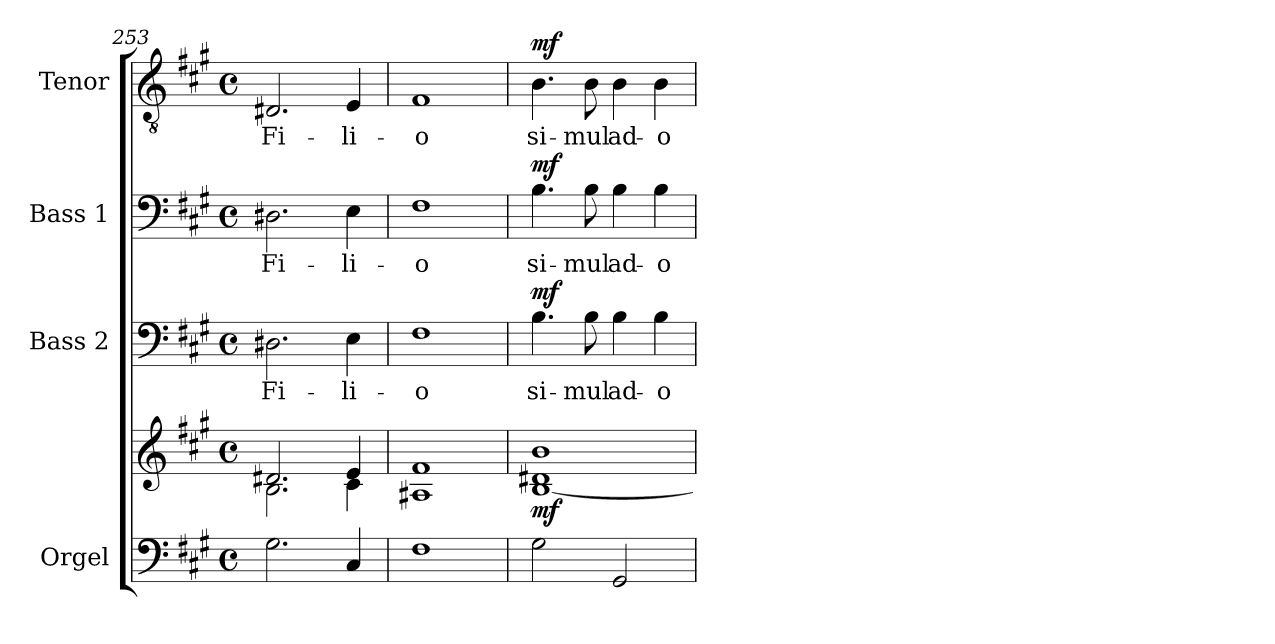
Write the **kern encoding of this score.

**kern	**kern	**dynam	**kern	**text	**dynam	**kern	**text	**dynam	**kern	**text	**dynam
*part4	*part4	*part4	*part3	*part3	*part3	*part2	*part2	*part2	*part1	*part1	*part1
*staff5	*staff4	*staff4/5	*staff3	*staff3	*staff3	*staff2	*staff2	*staff2	*staff1	*staff1	*staff1
*I"Orgel	*	*	*I"Bass 2	*	*	*I"Bass 1	*	*	*I"Tenor	*	*
*I'Org.	*	*	*I'B2.	*	*	*I'B1.	*	*	*I'T.	*	*
!!LO:LB:g=z
*clefF4	*clefG2	*	*clefF4	*	*	*clefF4	*	*	*clefGv2	*	*
*k[f#c#g#]	*k[f#c#g#]	*	*k[f#c#g#]	*	*	*k[f#c#g#]	*	*	*k[f#c#g#]	*	*
*A:	*A:	*	*A:	*	*	*A:	*	*	*A:	*	*
*M4/4	*M4/4	*	*M4/4	*	*	*M4/4	*	*	*M4/4	*	*
*met(c)	*met(c)	*	*met(c)	*	*	*met(c)	*	*	*met(c)	*	*
=253	=253	=253	=253	=253	=253	=253	=253	=253	=253	=253	=253
*	*^	*	*	*	*	*	*	*	*	*	*
!	!	!	!	!	!LO:LY:b	!	!	!LO:LY:b	!	!	!LO:LY:b	!
2.G#\	2.d#X/	2.B\	.	2.D#X\	Fi-	.	2.D#X\	Fi-	.	2.D#X/	Fi-	.
!	!	!	!	!	!LO:LY:b	!	!	!LO:LY:b	!	!	!LO:LY:b	!
4C#/	4e/	4c#\	.	4E\	-li-	.	4E\	-li-	.	4E/	-li-	.
=254	=254	=254	=254	=254	=254	=254	=254	=254	=254	=254	=254	=254
!	!	!	!	!	!LO:LY:b	!	!	!LO:LY:b	!	!	!LO:LY:b	!
1F#	1f#	1A#X	.	1F#	-o	.	1F#	-o	.	1F#	-o	.
=255	=255	=255	=255	=255	=255	=255	=255	=255	=255	=255	=255	=255
!	!	!	!LO:DY:b	!	!LO:LY:b	!LO:DY:a	!	!LO:LY:b	!LO:DY:a	!	!LO:LY:b	!LO:DY:a
*	*v	*v	*	*	*	*	*	*	*	*	*	*
2G#\	[1B 1d#X 1b	mf	4.B\	si-	mf	4.B\	si-	mf	4.B\	si-	mf
!	!	!	!	!LO:LY:b	!	!	!LO:LY:b	!	!	!LO:LY:b	!
.	.	.	8B\	-mul	.	8B\	-mul	.	8B\	-mul	.
!	!	!	!	!LO:LY:b	!	!	!LO:LY:b	!	!	!LO:LY:b	!
2GG#/	.	.	4B\	ad-	.	4B\	ad-	.	4B\	ad-	.
!	!	!	!	!LO:LY:b	!	!	!LO:LY:b	!	!	!LO:LY:b	!
.	.	.	4B\	-o-	.	4B\	-o-	.	4B\	-o-	.
=	=	=	=	=	=	=	=	=	=	=	=
*-	*-	*-	*-	*-	*-	*-	*-	*-	*-	*-	*-
